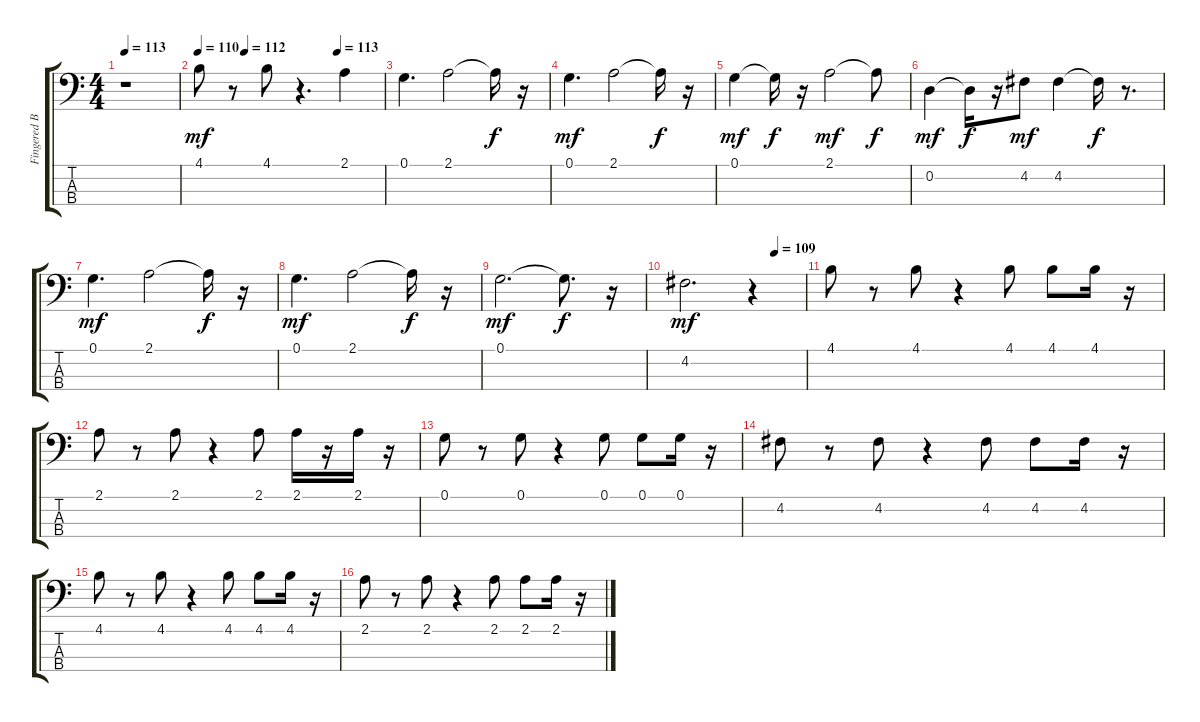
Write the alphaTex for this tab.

\track ("Fingered Bass" "Fingered B") {instrument electricbassfinger}
\staff {score tabs}
\tuning (G2 D2 A1 E1) {hide}
\ts (4 4)
\tempo 113
\clef f4
\ks c
r.1{dy mf} |
\tempo 110
\tempo (112 0.25)
\tempo (113 0.75)
4.1.8 r.8 4.1.8 r.4{d} 2.1.4 |
0.1.4{d} 2.1.2 2.1{t}.16{dy f} r.16 |
0.1.4{d dy mf} 2.1.2 2.1{t}.16{dy f} r.16 |
0.1.4{dy mf} 0.1{t}.16{dy f} r.16 2.1.2{dy mf} 2.1{t}.8{dy f} |
0.2.4{dy mf} 0.2{t}.16{dy f} r.16 4.2.8{dy mf} 4.2.4 4.2{t}.16{dy f} r.8{d} |
0.1.4{d dy mf} 2.1.2 2.1{t}.16{dy f} r.16 |
0.1.4{d dy mf} 2.1.2 2.1{t}.16{dy f} r.16 |
0.1.2{d dy mf} 0.1{t}.8{d dy f} r.16 |
\tempo (109 0.75)
4.2.2{d dy mf} r.4 |
4.1.8 r.8 4.1.8 r.4 4.1.8 4.1.8 4.1.16 r.16 |
2.1.8 r.8 2.1.8 r.4 2.1.8 2.1.16 r.16 2.1.16 r.16 |
0.1.8 r.8 0.1.8 r.4 0.1.8 0.1.8 0.1.16 r.16 |
4.2.8 r.8 4.2.8 r.4 4.2.8 4.2.8 4.2.16 r.16 |
4.1.8 r.8 4.1.8 r.4 4.1.8 4.1.8 4.1.16 r.16 |
2.1.8 r.8 2.1.8 r.4 2.1.8 2.1.8 2.1.16 r.16
